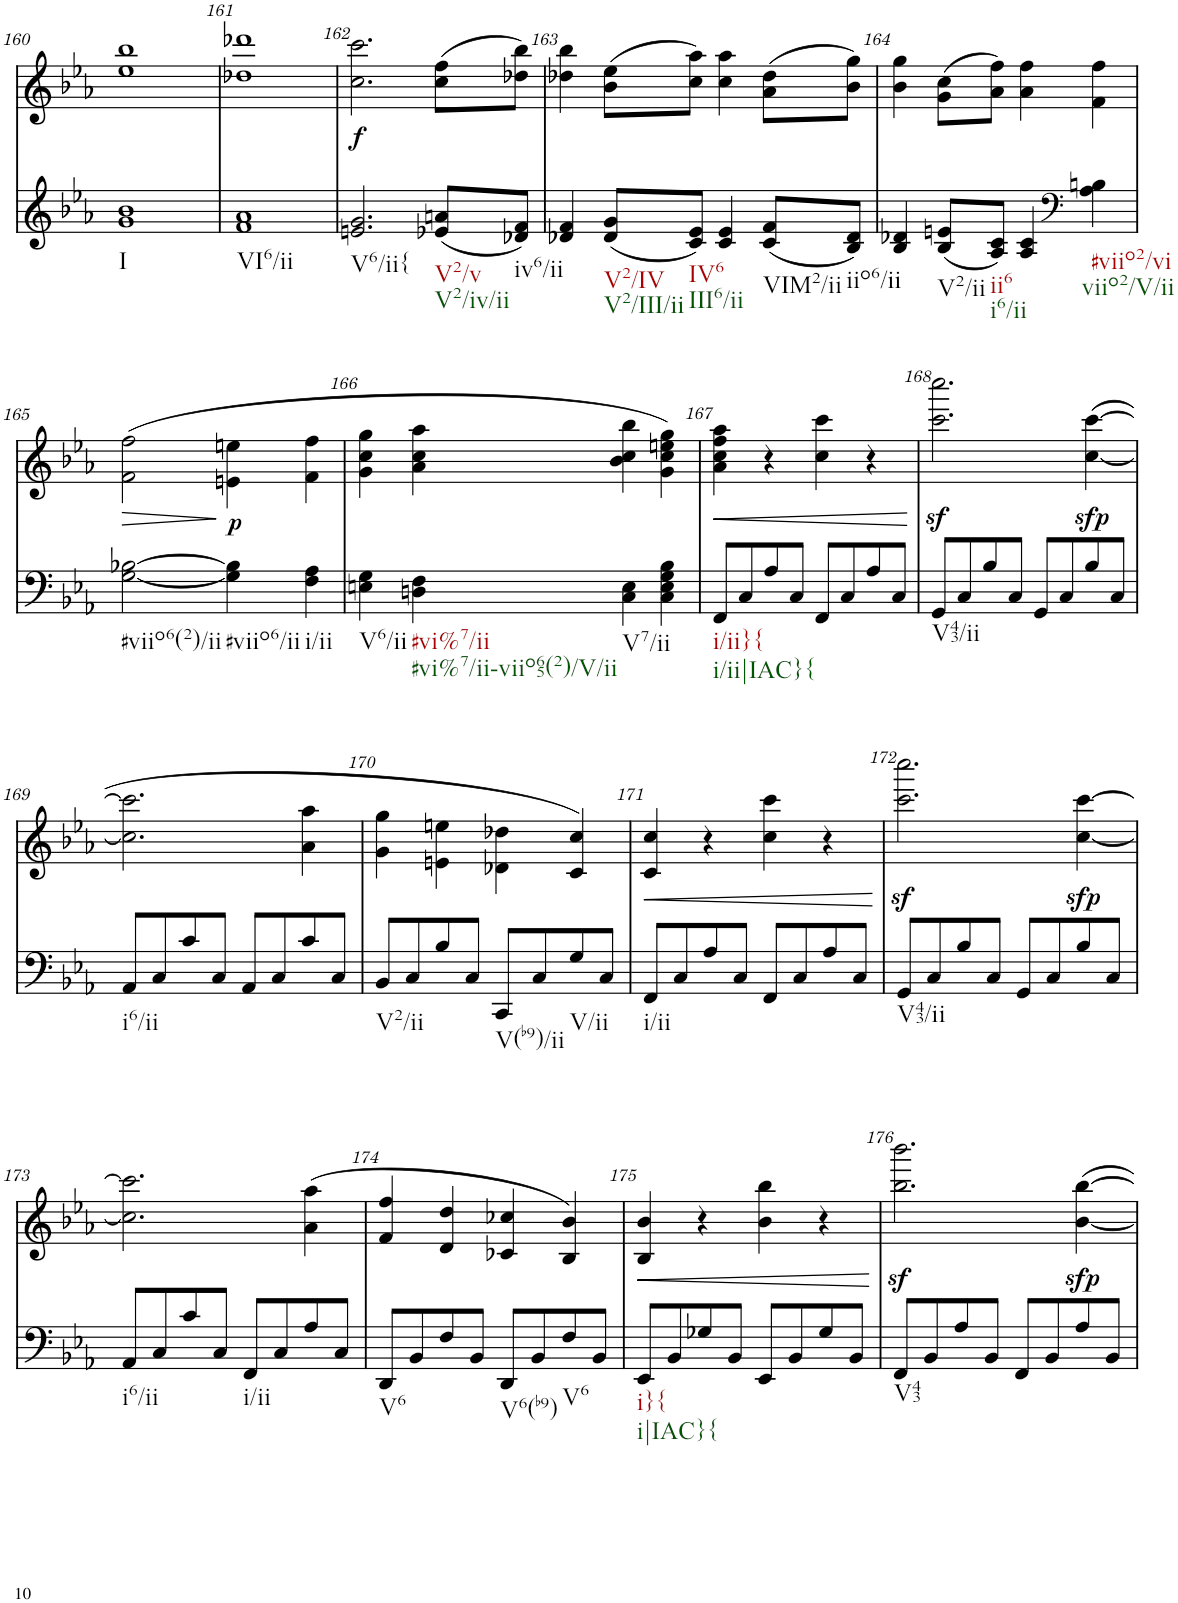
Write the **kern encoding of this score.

**kern	**kern	**text	**dynam
*part2	*part1	*part1	*part1
*staff2	*staff1	*staff1	*staff1
*I"piano	*I"piano	*	*
*I'Pno	*I'Pno	*	*
!!LO:PB:g=z
*clefG2	*clefG2	*	*
*k[b-e-a-]	*k[b-e-a-]	*	*
*E-:	*E-:	*	*
*M2/2	*M2/2	*	*
*met(c|)	*met(c|)	*	*
=160	=160	=160	=160
!LO:TX:b:t=I	!	!	!
1g 1b-	1ee- 1bb-	.	.
=161	=161	=161	=161
!LO:TX:b:t=VI6/ii	!	!	!
1f 1a-	1dd-X 1ddd-X	.	.
=162	=162	=162	=162
!LO:TX:b:t=V6/ii{	!	!	!
!	!	!LO:LY:b	!
2.en/ 2.g/	2.cc\ 2.ccc\	.	.
!LO:TX:b:t=V2/v	!	!	!
!LO:TX:b:t=V2/iv/ii	!	!	!
(8e-X/ 8an/L	(8cc\ 8ff\L	.	.
!LO:TX:b:t=iv6/ii	!	!	!
8d-X/ 8f/J)	8dd-X\ 8bb-\J)	.	.
=163	=163	=163	=163
4d-X/ 4f/	4dd-X\ 4bb-\	.	.
!LO:TX:b:t=V2/IV	!	!	!
!LO:TX:b:t=V2/III/ii	!	!	!
(8d-/ 8g/L	(8b-\ 8ee-\L	.	.
!LO:TX:b:t=IV6	!	!	!
!LO:TX:b:t=III6/ii	!	!	!
8c/ 8e-/J)	8cc\ 8aa-\J)	.	.
4c/ 4e-/	4cc\ 4aa-\	.	.
!LO:TX:b:t=VIM2/ii	!	!	!
(8c/ 8f/L	(8a-\ 8dd-\L	.	.
!LO:TX:b:t=iio6/ii	!	!	!
8B-/ 8d-/J)	8b-\ 8gg\J)	.	.
=164	=164	=164	=164
4B-/ 4d-X/	4b-\ 4gg\	.	.
!LO:TX:b:t=V2/ii	!	!	!
(8B-/ 8en/L	(8g\ 8cc\L	.	.
!LO:TX:b:t=ii6	!	!	!
!LO:TX:b:t=i6/ii	!	!	!
8A-/ 8c/J)	8a-\ 8ff\J)	.	.
4A-/ 4c/	4a-\ 4ff\	.	.
*clefF4	*	*	*
!LO:TX:b:t=#viio2/vi	!	!	!
!LO:TX:b:t=viio2/V/ii	!	!	!
4A-\ 4Bn\	4f\ 4ff\	.	.
!!LO:LB:g=z
=165	=165	=165	=165
!LO:TX:b:t=#viio6(2)/ii	!	!	!
!	!	!	!LO:HP:b
[2G\ [2B-X\	(2f\ 2ff\	.	>
!LO:TX:b:t=#viio6/ii	!	!	!
!	!	!LO:LY:b	!
4G\] 4B-\]	4en\ 4een\	.	]
!LO:TX:b:t=i/ii	!	!	!
4F\ 4A-\	4f\ 4ff\	.	.
=166	=166	=166	=166
!LO:TX:b:t=V6/ii	!	!	!
4En\ 4G\	4g\ 4cc\ 4gg\	.	.
!LO:TX:b:t=#vi%7/ii	!	!	!
!LO:TX:b:t=#vi%7/ii-viio65(2)/V/ii	!	!	!
4Dn\ 4F\	4a-\ 4cc\ 4aa-\	.	.
!LO:TX:b:t=V7/ii	!	!	!
4C\ 4E\	4b-\ 4cc\ 4bb-\	.	.
4C\ 4E\ 4G\ 4B-\	4g\ 4cc\ 4een\ 4gg\)	.	.
=167	=167	=167	=167
!LO:TX:b:t=i/ii}{	!	!	!
!LO:TX:b:t=i/ii|IAC}{	!	!	!
!	!	!	!LO:HP:b
8FF/L	4a-\ 4cc\ 4ff\ 4aa-\	.	<
8C/	.	.	.
8A-/	4r	.	.
8C/J	.	.	.
8FF/L	4cc\ 4ccc\	.	.
8C/	.	.	.
8A-/	4r	.	.
8C/J	.	.	.
.	.	.	[
=168	=168	=168	=168
!LO:TX:b:t=V43/ii	!	!	!
8GG/L	2.ccc\z< 2.cccc\z<	.	.
8C/	.	.	.
8B-/	.	.	.
8C/J	.	.	.
8GG/L	.	.	.
8C/	.	.	.
!	!	!	!LO:DY:b
8B-/	([4cc\ [4ccc\	.	sfp
8C/J	.	.	.
!!LO:LB:g=z
=169	=169	=169	=169
!LO:TX:b:t=i6/ii	!	!	!
8AA-/L	2.cc\] 2.ccc\]	.	.
8C/	.	.	.
8c/	.	.	.
8C/J	.	.	.
8AA-/L	.	.	.
8C/	.	.	.
8c/	4a-\ 4aa-\	.	.
8C/J	.	.	.
=170	=170	=170	=170
!LO:TX:b:t=V2/ii	!	!	!
8BB-/L	4g\ 4gg\	.	.
8C/	.	.	.
8B-/	4en\ 4een\	.	.
8C/J	.	.	.
!LO:TX:b:t=V(b9)/ii	!	!	!
8CC/L	4d-X\ 4dd-X\	.	.
8C/	.	.	.
!LO:TX:b:t=V/ii	!	!	!
8G/	4c/ 4cc/)	.	.
8C/J	.	.	.
=171	=171	=171	=171
!LO:TX:b:t=i/ii	!	!	!
!	!	!	!LO:HP:b
8FF/L	4c/ 4cc/	.	<
8C/	.	.	.
8A-/	4r	.	.
8C/J	.	.	.
8FF/L	4cc\ 4ccc\	.	.
8C/	.	.	.
8A-/	4r	.	.
8C/J	.	.	.
.	.	.	[
=172	=172	=172	=172
!LO:TX:b:t=V43/ii	!	!	!
8GG/L	2.ccc\z< 2.cccc\z<	.	.
8C/	.	.	.
8B-/	.	.	.
8C/J	.	.	.
8GG/L	.	.	.
8C/	.	.	.
!	!	!	!LO:DY:b
8B-/	[4cc\ [4ccc\	.	sfp
8C/J	.	.	.
!!LO:LB:g=z
=173	=173	=173	=173
!LO:TX:b:t=i6/ii	!	!	!
8AA-/L	2.cc\] 2.ccc\]	.	.
8C/	.	.	.
8c/	.	.	.
8C/J	.	.	.
!LO:TX:b:t=i/ii	!	!	!
8FF/L	.	.	.
8C/	.	.	.
8A-/	(4a-\ 4aa-\	.	.
8C/J	.	.	.
=174	=174	=174	=174
!LO:TX:b:t=V6	!	!	!
8DD/L	4f/ 4ff/	.	.
8BB-/	.	.	.
8F/	4d/ 4dd/	.	.
8BB-/J	.	.	.
!LO:TX:b:t=V6(b9)	!	!	!
8DD/L	4c-X/ 4cc-X/	.	.
8BB-/	.	.	.
!LO:TX:b:t=V6	!	!	!
8F/	4B-/ 4b-/)	.	.
8BB-/J	.	.	.
=175	=175	=175	=175
!LO:TX:b:t=i}{	!	!	!
!LO:TX:b:t=i|IAC}{	!	!	!
!	!	!	!LO:HP:b
8EE-/L	4B-/ 4b-/	.	<
8BB-/	.	.	.
8G-X/	4r	.	.
8BB-/J	.	.	.
8EE-/L	4b-\ 4bb-\	.	.
8BB-/	.	.	.
8G-/	4r	.	.
8BB-/J	.	.	.
.	.	.	[
=176	=176	=176	=176
!LO:TX:b:t=V43	!	!	!
8FF/L	2.bb-\z< 2.bbb-\z<	.	.
8BB-/	.	.	.
8A-/	.	.	.
8BB-/J	.	.	.
8FF/L	.	.	.
8BB-/	.	.	.
!	!	!	!LO:DY:b
8A-/	[4b-\ [4bb-\	.	sfp
8BB-/J	.	.	.
=	=	=	=
*-	*-	*-	*-
